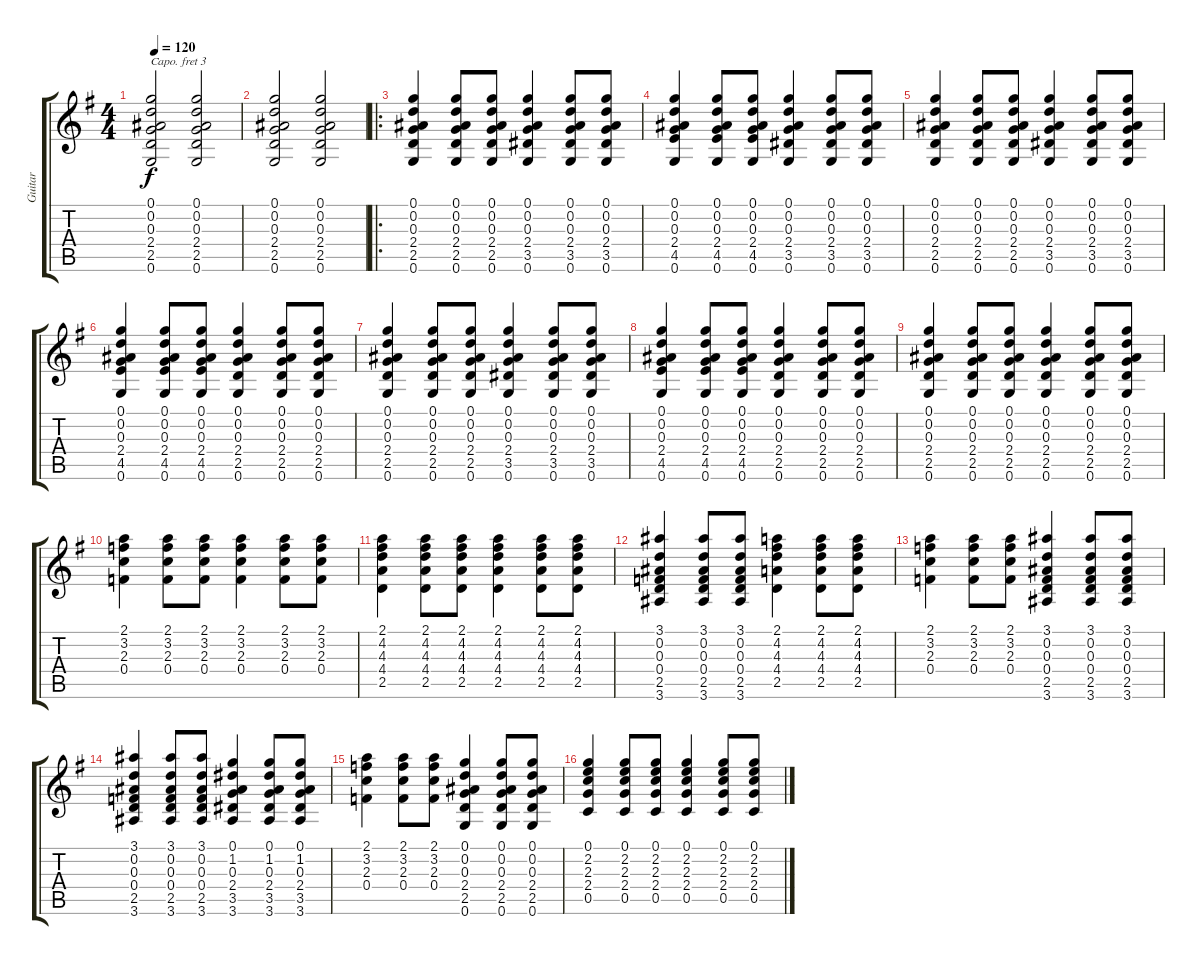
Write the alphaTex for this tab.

\track ("Guitar" "Guitar") {instrument acousticguitarsteel}
\staff {score tabs}
\capo 3
\tuning (E4 B3 G3 D3 A2 E2) {hide}
\ts (4 4)
\tempo 120
\clef g2
\ks g
(0.1 0.2 0.3 2.4 2.5 0.6).2{dy f instrument acousticguitarsteel} (0.1 0.2 0.3 2.4 2.5 0.6).2 |
(0.1 0.2 0.3 2.4 2.5 0.6).2 (0.1 0.2 0.3 2.4 2.5 0.6).2 |
\ro
(0.1 0.2 0.3 2.4 2.5 0.6).4 (0.1 0.2 0.3 2.4 2.5 0.6).8 (0.1 0.2 0.3 2.4 2.5 0.6).8 (0.1 0.2 0.3 2.4 3.5 0.6).4 (0.1 0.2 0.3 2.4 3.5 0.6).8 (0.1 0.2 0.3 2.4 3.5 0.6).8 |
(0.1 0.2 0.3 2.4 4.5 0.6).4 (0.1 0.2 0.3 2.4 4.5 0.6).8 (0.1 0.2 0.3 2.4 4.5 0.6).8 (0.1 0.2 0.3 2.4 3.5 0.6).4 (0.1 0.2 0.3 2.4 3.5 0.6).8 (0.1 0.2 0.3 2.4 3.5 0.6).8 |
(0.1 0.2 0.3 2.4 2.5 0.6).4 (0.1 0.2 0.3 2.4 2.5 0.6).8 (0.1 0.2 0.3 2.4 2.5 0.6).8 (0.1 0.2 0.3 2.4 3.5 0.6).4 (0.1 0.2 0.3 2.4 3.5 0.6).8 (0.1 0.2 0.3 2.4 3.5 0.6).8 |
(0.1 0.2 0.3 2.4 4.5 0.6).4 (0.1 0.2 0.3 2.4 4.5 0.6).8 (0.1 0.2 0.3 2.4 4.5 0.6).8 (0.1 0.2 0.3 2.4 2.5 0.6).4 (0.1 0.2 0.3 2.4 2.5 0.6).8 (0.1 0.2 0.3 2.4 2.5 0.6).8 |
(0.1 0.2 0.3 2.4 2.5 0.6).4 (0.1 0.2 0.3 2.4 2.5 0.6).8 (0.1 0.2 0.3 2.4 2.5 0.6).8 (0.1 0.2 0.3 2.4 3.5 0.6).4 (0.1 0.2 0.3 2.4 3.5 0.6).8 (0.1 0.2 0.3 2.4 3.5 0.6).8 |
(0.1 0.2 0.3 2.4 4.5 0.6).4 (0.1 0.2 0.3 2.4 4.5 0.6).8 (0.1 0.2 0.3 2.4 4.5 0.6).8 (0.1 0.2 0.3 2.4 2.5 0.6).4 (0.1 0.2 0.3 2.4 2.5 0.6).8 (0.1 0.2 0.3 2.4 2.5 0.6).8 |
(0.1 0.2 0.3 2.4 2.5 0.6).4 (0.1 0.2 0.3 2.4 2.5 0.6).8 (0.1 0.2 0.3 2.4 2.5 0.6).8 (0.1 0.2 0.3 2.4 2.5 0.6).4 (0.1 0.2 0.3 2.4 2.5 0.6).8 (0.1 0.2 0.3 2.4 2.5 0.6).8 |
(2.1 3.2 2.3 0.4).4 (2.1 3.2 2.3 0.4).8 (2.1 3.2 2.3 0.4).8 (2.1 3.2 2.3 0.4).4 (2.1 3.2 2.3 0.4).8 (2.1 3.2 2.3 0.4).8 |
(2.1 4.2 4.3 4.4 2.5).4 (2.1 4.2 4.3 4.4 2.5).8 (2.1 4.2 4.3 4.4 2.5).8 (2.1 4.2 4.3 4.4 2.5).4 (2.1 4.2 4.3 4.4 2.5).8 (2.1 4.2 4.3 4.4 2.5).8 |
(3.1 0.2 0.3 0.4 2.5 3.6).4 (3.1 0.2 0.3 0.4 2.5 3.6).8 (3.1 0.2 0.3 0.4 2.5 3.6).8 (2.1 4.2 4.3 4.4 2.5).4 (2.1 4.2 4.3 4.4 2.5).8 (2.1 4.2 4.3 4.4 2.5).8 |
(2.1 3.2 2.3 0.4).4 (2.1 3.2 2.3 0.4).8 (2.1 3.2 2.3 0.4).8 (3.1 0.2 0.3 0.4 2.5 3.6).4 (3.1 0.2 0.3 0.4 2.5 3.6).8 (3.1 0.2 0.3 0.4 2.5 3.6).8 |
(3.1 0.2 0.3 0.4 2.5 3.6).4 (3.1 0.2 0.3 0.4 2.5 3.6).8 (3.1 0.2 0.3 0.4 2.5 3.6).8 (0.1 1.2 0.3 2.4 3.5 3.6).4 (0.1 1.2 0.3 2.4 3.5 3.6).8 (0.1 1.2 0.3 2.4 3.5 3.6).8 |
(2.1 3.2 2.3 0.4).4 (2.1 3.2 2.3 0.4).8 (2.1 3.2 2.3 0.4).8 (0.1 0.2 0.3 2.4 2.5 0.6).4 (0.1 0.2 0.3 2.4 2.5 0.6).8 (0.1 0.2 0.3 2.4 2.5 0.6).8 |
(0.1 2.2 2.3 2.4 0.5).4 (0.1 2.2 2.3 2.4 0.5).8 (0.1 2.2 2.3 2.4 0.5).8 (0.1 2.2 2.3 2.4 0.5).4 (0.1 2.2 2.3 2.4 0.5).8 (0.1 2.2 2.3 2.4 0.5).8
